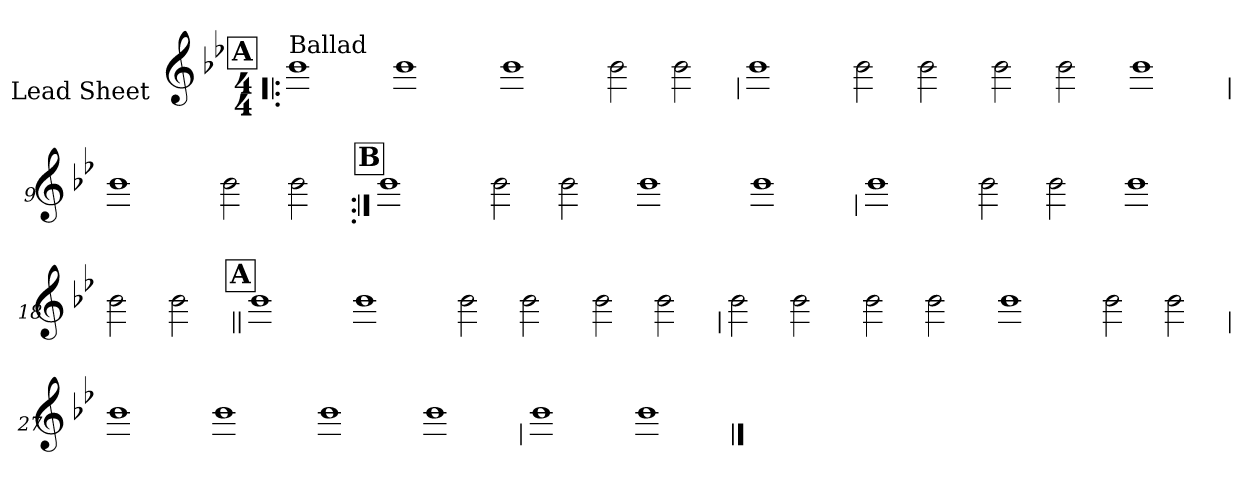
**kern
*part1
*staff1
*I"Lead Sheet
*stria0
*clefG2
*k[b-e-]
*B-:
*M4/4
!!LO:REH:place=s1:a:t=A
=1!|:
!LO:TX:a:t=Ballad
1b-
=2-
1b-
=3-
1b-
=4-
2b-
2b-
!!LO:LB:g=z
=5
1b-
=6-
2b-
2b-
=7-
2b-
2b-
=8-
1b-
!!LO:LB:g=z
=9
1b-
=10-
2b-
2b-
!!LO:LB:g=z
!!LO:REH:place=s1:a:t=B
=11:|!
1b-
=12-
2b-
2b-
=13-
1b-
=14-
1b-
!!LO:LB:g=z
=15
1b-
=16-
2b-
2b-
=17-
1b-
=18-
2b-
2b-
!!LO:LB:g=z
!!LO:REH:place=s1:a:t=A
=19||
1b-
=20-
1b-
=21-
2b-
2b-
=22-
2b-
2b-
!!LO:LB:g=z
=23
2b-
2b-
=24-
2b-
2b-
=25-
1b-
=26-
2b-
2b-
!!LO:LB:g=z
=27
1b-
=28-
1b-
=29-
1b-
=30-
1b-
!!LO:LB:g=z
=31
1b-
=32-
1b-
==
*-
